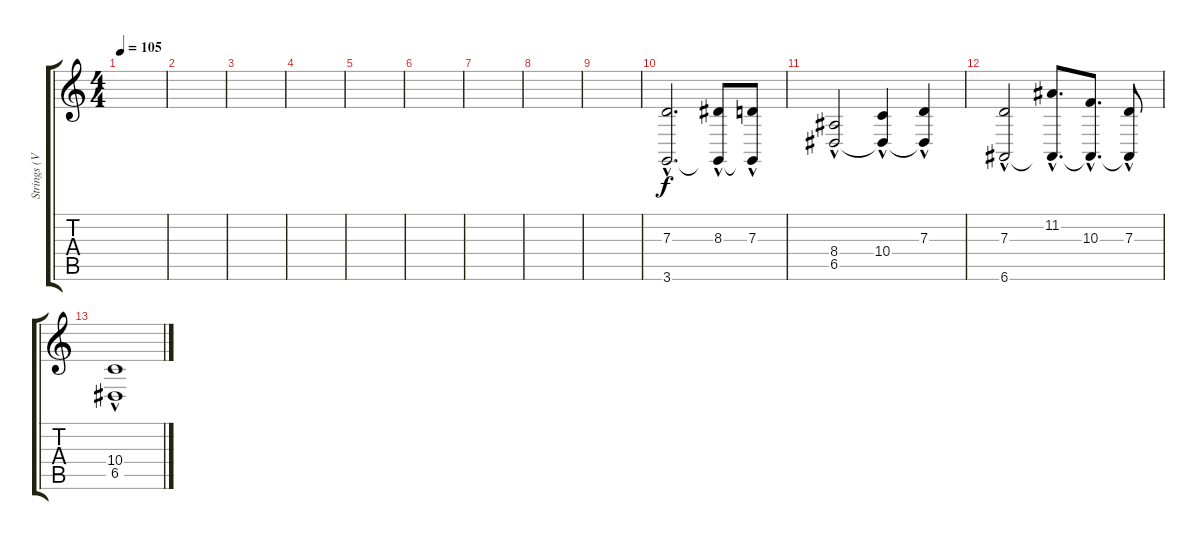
\track ("Strings (Violin)" "Strings (V") {instrument violin}
\staff {score tabs}
\tuning (E4 B3 G3 D3 A2 E2) {hide}
\ts (4 4)
\tempo 105
\clef g2
\ks c
|
|
|
|
|
|
|
|
|
(7.3{hac} 3.6).2{d} (8.3{hac} 3.6{t}).8 (7.3{hac} 3.6{t}).8 |
(8.4{hac} 6.5).2 (10.4{hac} 6.5{t}).4 (7.3{hac} 6.5{t}).4 |
(7.3{hac} 6.6).2 (11.2{hac} 6.6{t}).8{d} (10.3{hac} 6.6{t}).8{d} (7.3{hac} 6.6{t}).8 |
(10.4{hac} 6.5).1
